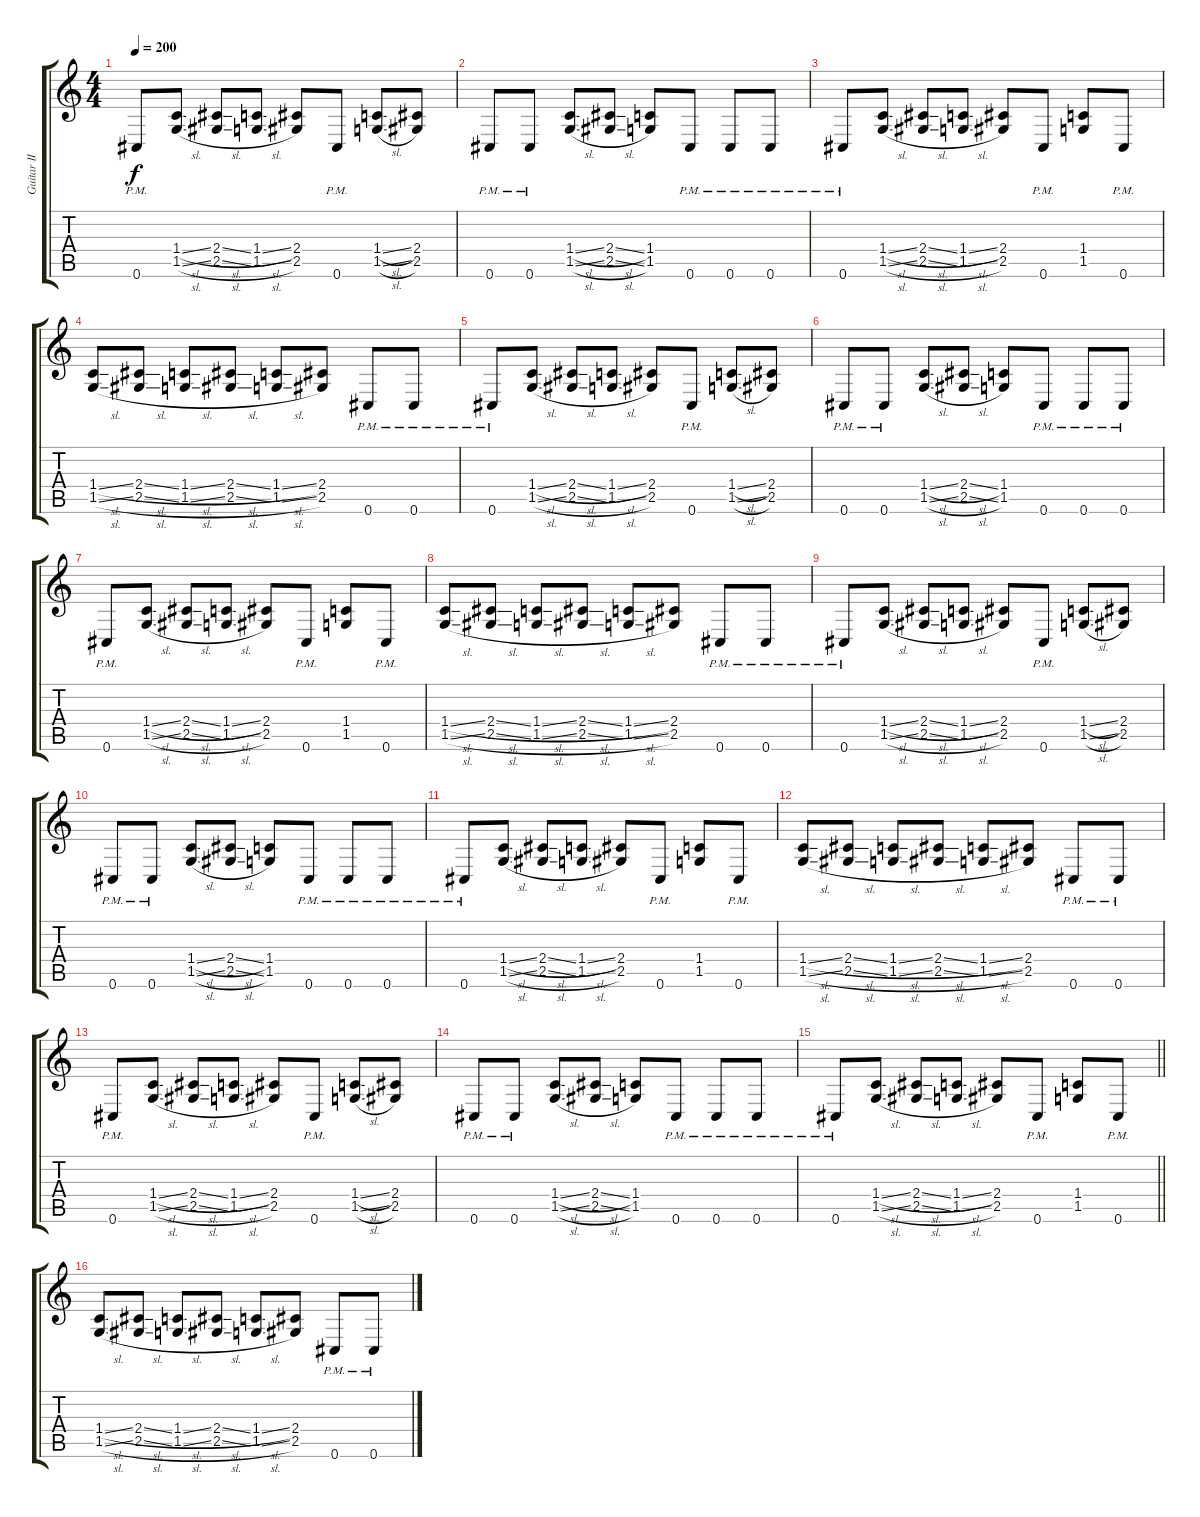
\track ("Guitar II" "Guitar II") {instrument distortionguitar}
\staff {score tabs}
\tuning (Db4 Ab3 E3 B2 Gb2 Db2) {hide}
\ts (4 4)
\tempo 200
\clef g2
\ks c
0.6{pm}.8{dy f} (1.4{sl} 1.5{sl}).8 (2.4{sl} 2.5{sl}).8 (1.4{sl} 1.5{sl}).8 (2.4 2.5).8 0.6{pm}.8 (1.4{sl} 1.5{sl}).8 (2.4 2.5).8 |
0.6{pm}.8 0.6{pm}.8 (1.4{sl} 1.5{sl}).8 (2.4{sl} 2.5{sl}).8 (1.4 1.5).8 0.6{pm}.8 0.6{pm}.8 0.6{pm}.8 |
0.6{pm}.8 (1.4{sl} 1.5{sl}).8 (2.4{sl} 2.5{sl}).8 (1.4{sl} 1.5{sl}).8 (2.4 2.5).8 0.6{pm}.8 (1.4 1.5).8 0.6{pm}.8 |
(1.4{sl} 1.5{sl}).8 (2.4{sl} 2.5{sl}).8 (1.4{sl} 1.5{sl}).8 (2.4{sl} 2.5{sl}).8 (1.4{sl} 1.5{sl}).8 (2.4 2.5).8 0.6{pm}.8 0.6{pm}.8 |
0.6{pm}.8 (1.4{sl} 1.5{sl}).8 (2.4{sl} 2.5{sl}).8 (1.4{sl} 1.5{sl}).8 (2.4 2.5).8 0.6{pm}.8 (1.4{sl} 1.5{sl}).8 (2.4 2.5).8 |
0.6{pm}.8 0.6{pm}.8 (1.4{sl} 1.5{sl}).8 (2.4{sl} 2.5{sl}).8 (1.4 1.5).8 0.6{pm}.8 0.6{pm}.8 0.6{pm}.8 |
0.6{pm}.8 (1.4{sl} 1.5{sl}).8 (2.4{sl} 2.5{sl}).8 (1.4{sl} 1.5{sl}).8 (2.4 2.5).8 0.6{pm}.8 (1.4 1.5).8 0.6{pm}.8 |
(1.4{sl} 1.5{sl}).8 (2.4{sl} 2.5{sl}).8 (1.4{sl} 1.5{sl}).8 (2.4{sl} 2.5{sl}).8 (1.4{sl} 1.5{sl}).8 (2.4 2.5).8 0.6{pm}.8 0.6{pm}.8 |
0.6{pm}.8 (1.4{sl} 1.5{sl}).8 (2.4{sl} 2.5{sl}).8 (1.4{sl} 1.5{sl}).8 (2.4 2.5).8 0.6{pm}.8 (1.4{sl} 1.5{sl}).8 (2.4 2.5).8 |
0.6{pm}.8 0.6{pm}.8 (1.4{sl} 1.5{sl}).8 (2.4{sl} 2.5{sl}).8 (1.4 1.5).8 0.6{pm}.8 0.6{pm}.8 0.6{pm}.8 |
0.6{pm}.8 (1.4{sl} 1.5{sl}).8 (2.4{sl} 2.5{sl}).8 (1.4{sl} 1.5{sl}).8 (2.4 2.5).8 0.6{pm}.8 (1.4 1.5).8 0.6{pm}.8 |
(1.4{sl} 1.5{sl}).8 (2.4{sl} 2.5{sl}).8 (1.4{sl} 1.5{sl}).8 (2.4{sl} 2.5{sl}).8 (1.4{sl} 1.5{sl}).8 (2.4 2.5).8 0.6{pm}.8 0.6{pm}.8 |
0.6{pm}.8 (1.4{sl} 1.5{sl}).8 (2.4{sl} 2.5{sl}).8 (1.4{sl} 1.5{sl}).8 (2.4 2.5).8 0.6{pm}.8 (1.4{sl} 1.5{sl}).8 (2.4 2.5).8 |
0.6{pm}.8 0.6{pm}.8 (1.4{sl} 1.5{sl}).8 (2.4{sl} 2.5{sl}).8 (1.4 1.5).8 0.6{pm}.8 0.6{pm}.8 0.6{pm}.8 |
\barLineRight lightlight
0.6{pm}.8 (1.4{sl} 1.5{sl}).8 (2.4{sl} 2.5{sl}).8 (1.4{sl} 1.5{sl}).8 (2.4 2.5).8 0.6{pm}.8 (1.4 1.5).8 0.6{pm}.8 |
(1.4{sl} 1.5{sl}).8 (2.4{sl} 2.5{sl}).8 (1.4{sl} 1.5{sl}).8 (2.4{sl} 2.5{sl}).8 (1.4{sl} 1.5{sl}).8 (2.4 2.5).8 0.6{pm}.8 0.6{pm}.8
